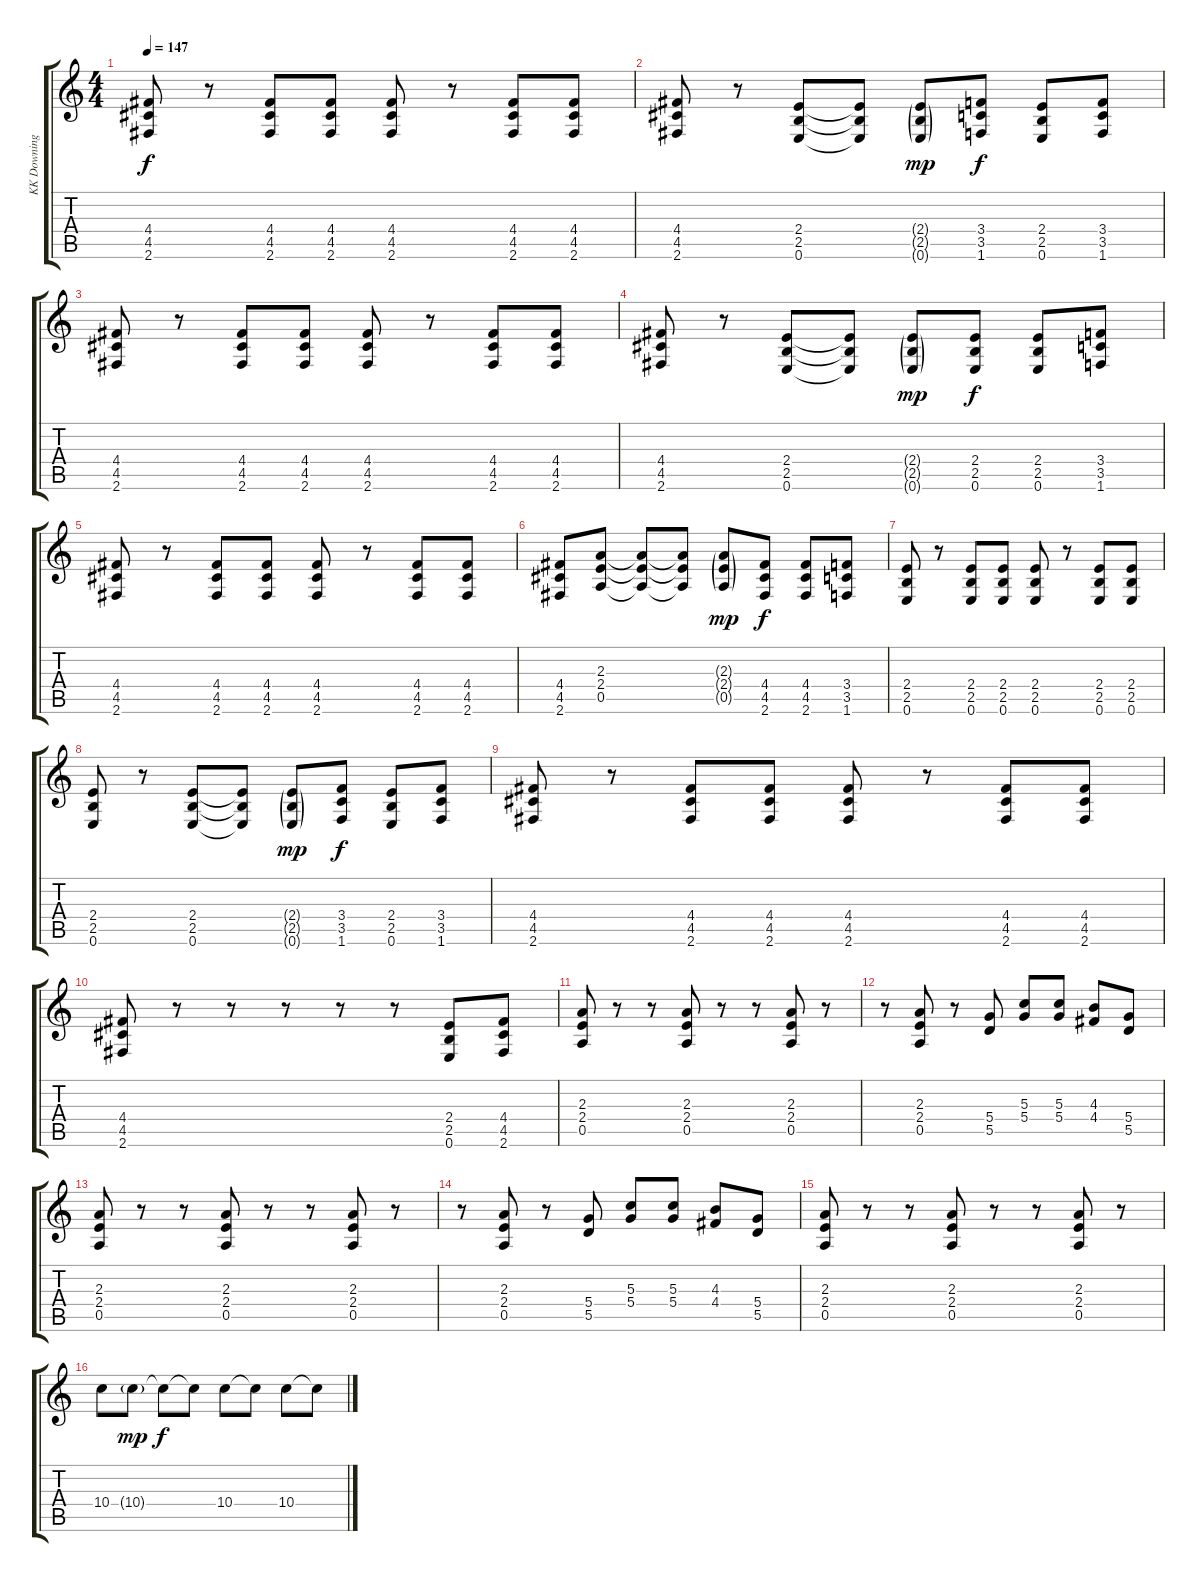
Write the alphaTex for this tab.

\track ("KK Downing" "KK Downing") {instrument distortionguitar}
\staff {score tabs}
\tuning (E4 B3 G3 D3 A2 E2) {hide}
\ts (4 4)
\tempo 147
\clef g2
\ks c
(4.4 4.5 2.6).8{dy f balance 8} r.8 (4.4 4.5 2.6).8 (4.4 4.5 2.6).8 (4.4 4.5 2.6).8 r.8 (4.4 4.5 2.6).8 (4.4 4.5 2.6).8 |
(4.4 4.5 2.6).8{balance 16} r.8 (2.4 2.5 0.6).8 (2.4{t} 2.5{t} 0.6{t}).8 (2.4{g} 2.5{g} 0.6{g}).8{dy mp} (3.4 3.5 1.6).8{dy f} (2.4 2.5 0.6).8 (3.4 3.5 1.6).8 |
(4.4 4.5 2.6).8 r.8 (4.4 4.5 2.6).8 (4.4 4.5 2.6).8 (4.4 4.5 2.6).8 r.8 (4.4 4.5 2.6).8 (4.4 4.5 2.6).8 |
(4.4 4.5 2.6).8 r.8 (2.4 2.5 0.6).8 (2.4{t} 2.5{t} 0.6{t}).8 (2.4{g} 2.5{g} 0.6{g}).8{dy mp} (2.4 2.5 0.6).8{dy f} (2.4 2.5 0.6).8 (3.4 3.5 1.6).8 |
(4.4 4.5 2.6).8 r.8 (4.4 4.5 2.6).8 (4.4 4.5 2.6).8 (4.4 4.5 2.6).8 r.8 (4.4 4.5 2.6).8 (4.4 4.5 2.6).8 |
(4.4 4.5 2.6).8{balance 8} (2.3 2.4 0.5).8 (2.3{t} 2.4{t} 0.5{t}).8 (2.3{t} 2.4{t} 0.5{t}).8 (2.3{g} 2.4{g} 0.5{g}).8{dy mp} (4.4 4.5 2.6).8{dy f} (4.4 4.5 2.6).8 (3.4 3.5 1.6).8 |
(2.4 2.5 0.6).8 r.8 (2.4 2.5 0.6).8 (2.4 2.5 0.6).8 (2.4 2.5 0.6).8 r.8 (2.4 2.5 0.6).8 (2.4 2.5 0.6).8 |
(2.4 2.5 0.6).8 r.8 (2.4 2.5 0.6).8 (2.4{t} 2.5{t} 0.6{t}).8 (2.4{g} 2.5{g} 0.6{g}).8{dy mp} (3.4 3.5 1.6).8{dy f} (2.4 2.5 0.6).8 (3.4 3.5 1.6).8 |
(4.4 4.5 2.6).8 r.8 (4.4 4.5 2.6).8 (4.4 4.5 2.6).8 (4.4 4.5 2.6).8 r.8 (4.4 4.5 2.6).8 (4.4 4.5 2.6).8 |
(4.4 4.5 2.6).8 r.8 r.8 r.8 r.8 r.8 (2.4 2.5 0.6).8 (4.4 4.5 2.6).8 |
(2.3 2.4 0.5).8{balance 16} r.8 r.8 (2.3 2.4 0.5).8 r.8 r.8 (2.3 2.4 0.5).8 r.8 |
r.8 (2.3 2.4 0.5).8 r.8 (5.4 5.5).8 (5.3 5.4).8 (5.3 5.4).8 (4.3 4.4).8 (5.4 5.5).8 |
(2.3 2.4 0.5).8 r.8 r.8 (2.3 2.4 0.5).8 r.8 r.8 (2.3 2.4 0.5).8 r.8 |
r.8 (2.3 2.4 0.5).8 r.8 (5.4 5.5).8 (5.3 5.4).8 (5.3 5.4).8 (4.3 4.4).8 (5.4 5.5).8 |
(2.3 2.4 0.5).8 r.8 r.8 (2.3 2.4 0.5).8 r.8 r.8 (2.3 2.4 0.5).8 r.8 |
10.4.8{balance 8} 10.4{g}.8{dy mp} 10.4{t}.8{dy f} 10.4{t}.8 10.4.8 10.4{t}.8 10.4.8 10.4{t}.8
